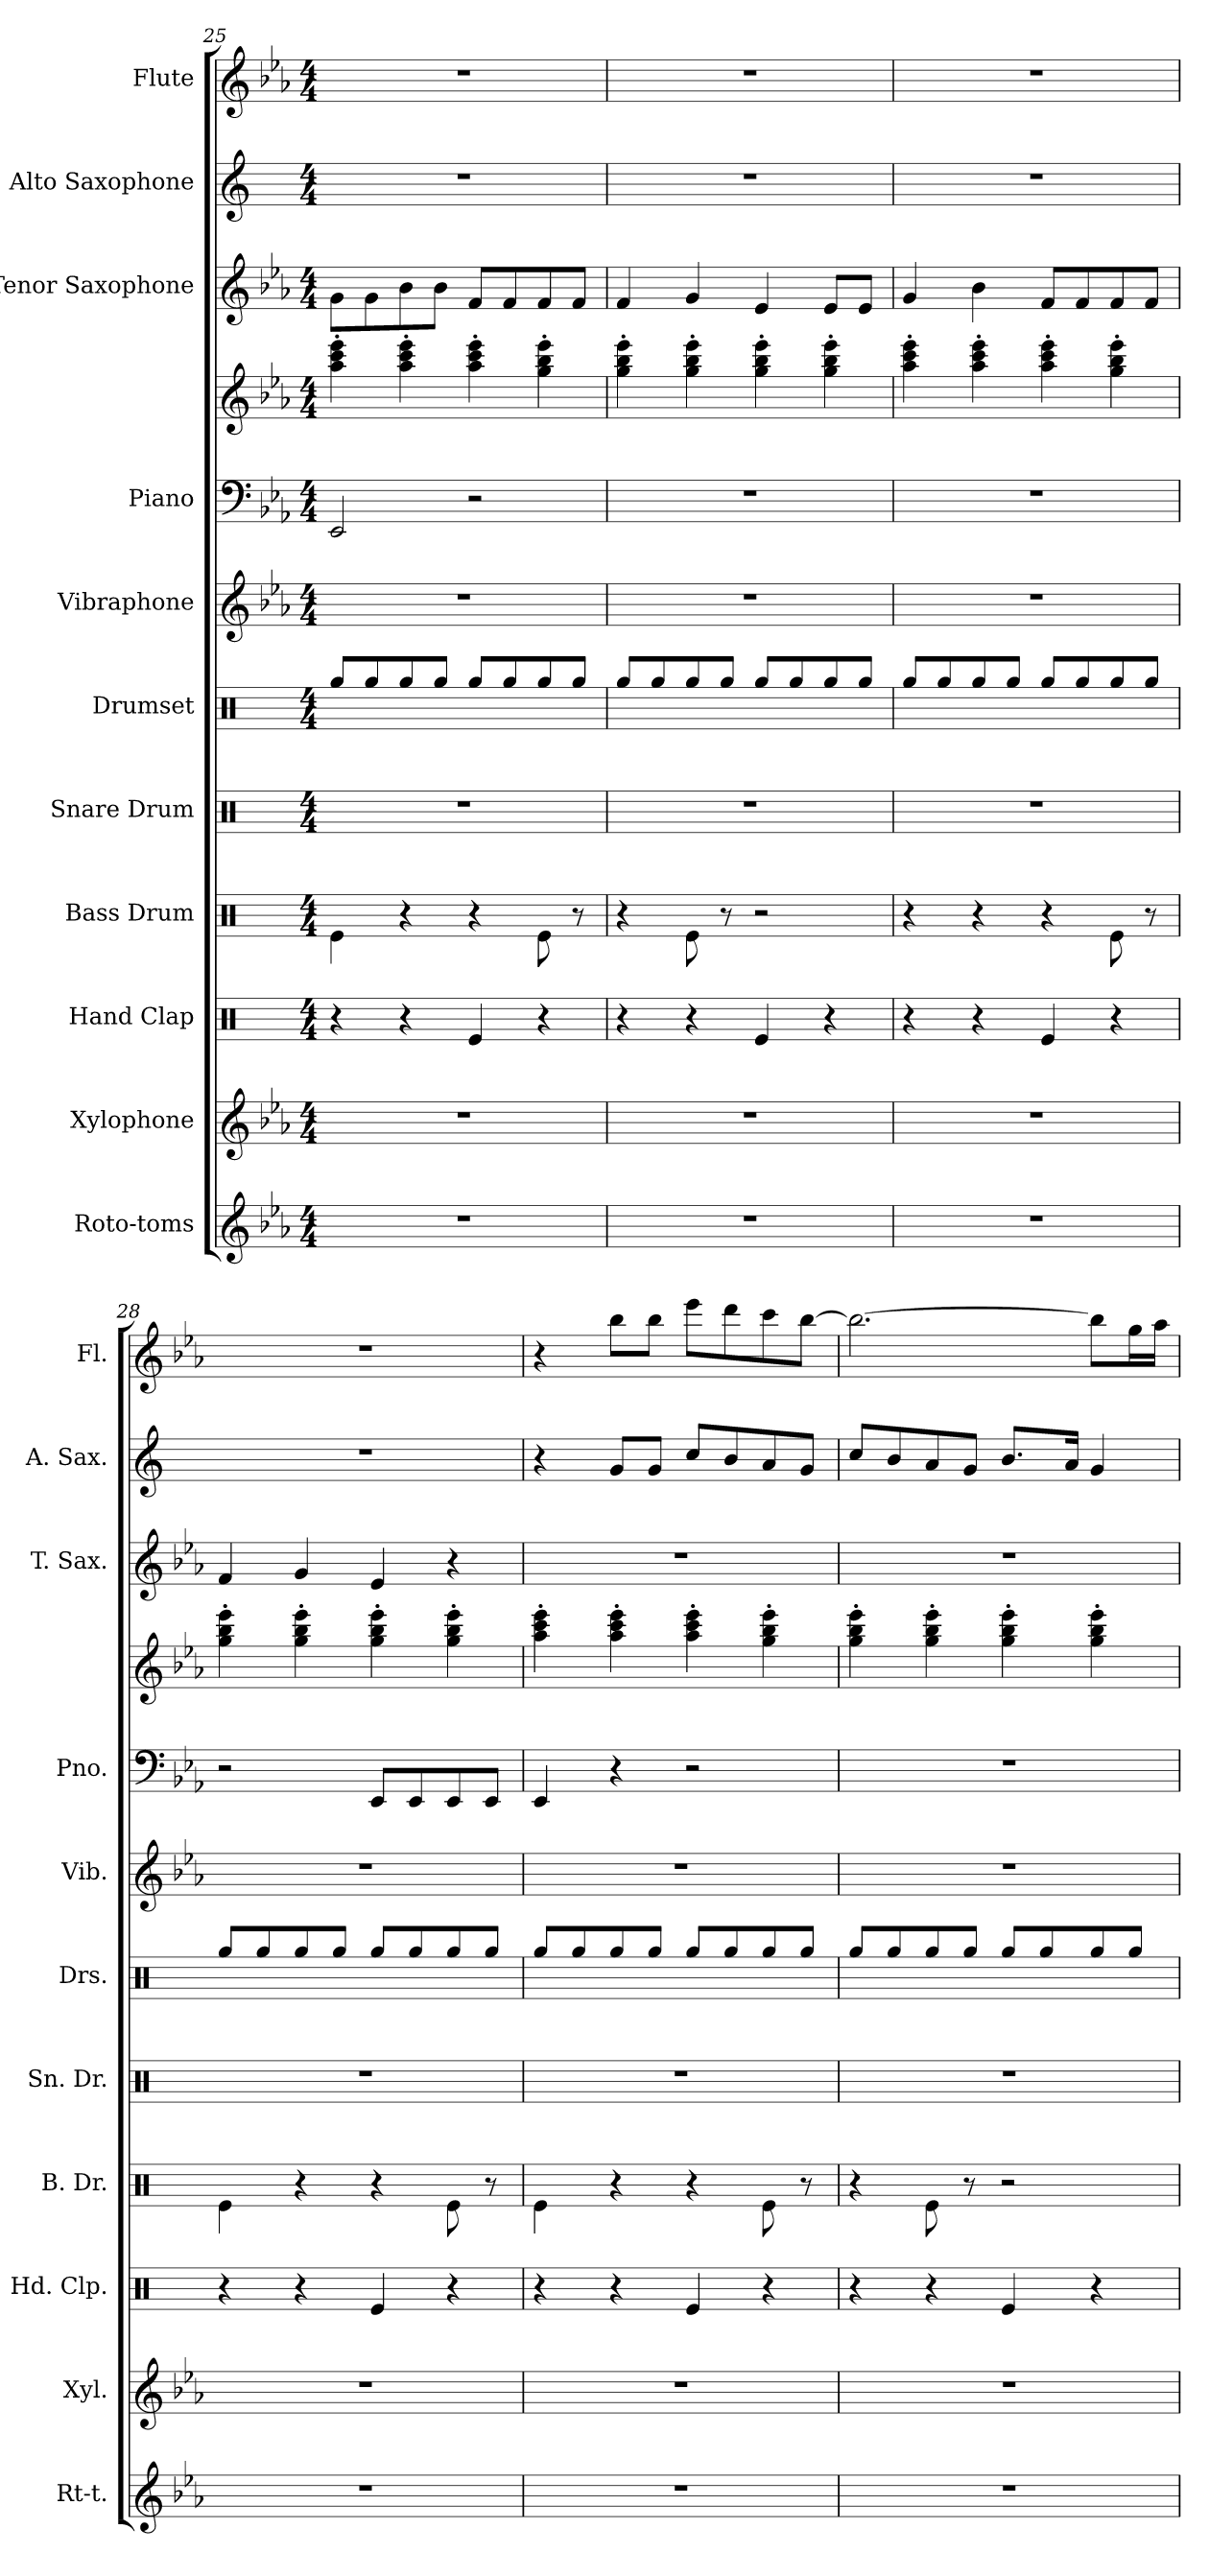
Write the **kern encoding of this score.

**kern	**kern	**kern	**kern	**kern	**kern	**kern	**kern	**kern	**kern	**kern	**kern
*part11	*part10	*part9	*part8	*part7	*part6	*part5	*part4	*part4	*part3	*part2	*part1
*staff12	*staff11	*staff10	*staff9	*staff8	*staff7	*staff6	*staff5	*staff4	*staff3	*staff2	*staff1
*I"Roto-toms	*I"Xylophone	*I"Hand Clap	*I"Bass Drum	*I"Snare Drum	*I"Drumset	*I"Vibraphone	*I"Piano	*	*I"Tenor Saxophone	*I"Alto Saxophone	*I"Flute
*I'Rt-t.	*I'Xyl.	*I'Hd. Clp.	*I'B. Dr.	*I'Sn. Dr.	*I'Drs.	*I'Vib.	*I'Pno.	*	*I'T. Sax.	*I'A. Sax.	*I'Fl.
*clefG2	*clefG2	*clefX	*clefX	*clefX	*clefX	*clefG2	*clefF4	*clefG2	*clefG2	*clefG2	*clefG2
*	*ITrd-7c-12	*	*	*	*	*	*	*	*ITrd8c14	*ITrd5c9	*
*k[b-e-a-]	*k[b-e-a-]	*k[]	*k[]	*k[]	*k[]	*k[b-e-a-]	*k[b-e-a-]	*k[b-e-a-]	*k[b-e-a-]	*k[b-e-a-]	*k[b-e-a-]
*M4/4	*M4/4	*M4/4	*M4/4	*M4/4	*M4/4	*M4/4	*M4/4	*M4/4	*M4/4	*M4/4	*M4/4
=25	=25	=25	=25	=25	=25	=25	=25	=25	=25	=25	=25
1r	1r	4r	4Re\	1r	8Rgg/L	1r	2EE-/	4aa-\' 4ccc\' 4eee-\'	8G\L	1r	1r
.	.	.	.	.	8Rgg/	.	.	.	8G\	.	.
.	.	4r	4r	.	8Rgg/	.	.	4aa-\' 4ccc\' 4eee-\'	8B-\	.	.
.	.	.	.	.	8Rgg/J	.	.	.	8B-\J	.	.
.	.	4Re/	4r	.	8Rgg/L	.	2r	4aa-\' 4ccc\' 4eee-\'	8F/L	.	.
.	.	.	.	.	8Rgg/	.	.	.	8F/	.	.
.	.	4r	8Re\	.	8Rgg/	.	.	4gg\' 4bb-\' 4eee-\'	8F/	.	.
.	.	.	8r	.	8Rgg/J	.	.	.	8F/J	.	.
=26	=26	=26	=26	=26	=26	=26	=26	=26	=26	=26	=26
1r	1r	4r	4r	1r	8Rgg/L	1r	1r	4gg\' 4bb-\' 4eee-\'	4F/	1r	1r
.	.	.	.	.	8Rgg/	.	.	.	.	.	.
.	.	4r	8Re\	.	8Rgg/	.	.	4gg\' 4bb-\' 4eee-\'	4G/	.	.
.	.	.	8r	.	8Rgg/J	.	.	.	.	.	.
.	.	4Re/	2r	.	8Rgg/L	.	.	4gg\' 4bb-\' 4eee-\'	4E-/	.	.
.	.	.	.	.	8Rgg/	.	.	.	.	.	.
.	.	4r	.	.	8Rgg/	.	.	4gg\' 4bb-\' 4eee-\'	8E-/L	.	.
.	.	.	.	.	8Rgg/J	.	.	.	8E-/J	.	.
!!LO:PB:g=z
=27	=27	=27	=27	=27	=27	=27	=27	=27	=27	=27	=27
1r	1r	4r	4r	1r	8Rgg/L	1r	1r	4aa-\' 4ccc\' 4eee-\'	4G/	1r	1r
.	.	.	.	.	8Rgg/	.	.	.	.	.	.
.	.	4r	4r	.	8Rgg/	.	.	4aa-\' 4ccc\' 4eee-\'	4B-\	.	.
.	.	.	.	.	8Rgg/J	.	.	.	.	.	.
.	.	4Re/	4r	.	8Rgg/L	.	.	4aa-\' 4ccc\' 4eee-\'	8F/L	.	.
.	.	.	.	.	8Rgg/	.	.	.	8F/	.	.
.	.	4r	8Re\	.	8Rgg/	.	.	4gg\' 4bb-\' 4eee-\'	8F/	.	.
.	.	.	8r	.	8Rgg/J	.	.	.	8F/J	.	.
=28	=28	=28	=28	=28	=28	=28	=28	=28	=28	=28	=28
1r	1r	4r	4Re\	1r	8Rgg/L	1r	2r	4gg\' 4bb-\' 4eee-\'	4F/	1r	1r
.	.	.	.	.	8Rgg/	.	.	.	.	.	.
.	.	4r	4r	.	8Rgg/	.	.	4gg\' 4bb-\' 4eee-\'	4G/	.	.
.	.	.	.	.	8Rgg/J	.	.	.	.	.	.
.	.	4Re/	4r	.	8Rgg/L	.	8EE-/L	4gg\' 4bb-\' 4eee-\'	4E-/	.	.
.	.	.	.	.	8Rgg/	.	8EE-/	.	.	.	.
.	.	4r	8Re\	.	8Rgg/	.	8EE-/	4gg\' 4bb-\' 4eee-\'	4r	.	.
.	.	.	8r	.	8Rgg/J	.	8EE-/J	.	.	.	.
=29	=29	=29	=29	=29	=29	=29	=29	=29	=29	=29	=29
1r	1r	4r	4Re\	1r	8Rgg/L	1r	4EE-/	4aa-\' 4ccc\' 4eee-\'	1r	4r	4r
.	.	.	.	.	8Rgg/	.	.	.	.	.	.
.	.	4r	4r	.	8Rgg/	.	4r	4aa-\' 4ccc\' 4eee-\'	.	8B-/L	8bb-\L
.	.	.	.	.	8Rgg/J	.	.	.	.	8B-/J	8bb-\J
.	.	4Re/	4r	.	8Rgg/L	.	2r	4aa-\' 4ccc\' 4eee-\'	.	8e-/L	8eee-\L
.	.	.	.	.	8Rgg/	.	.	.	.	8d/	8ddd\
.	.	4r	8Re\	.	8Rgg/	.	.	4gg\' 4bb-\' 4eee-\'	.	8c/	8ccc\
.	.	.	8r	.	8Rgg/J	.	.	.	.	8B-/J	[8bb-\J
=30	=30	=30	=30	=30	=30	=30	=30	=30	=30	=30	=30
1r	1r	4r	4r	1r	8Rgg/L	1r	1r	4gg\' 4bb-\' 4eee-\'	1r	8e-/L	2.bb-\_
.	.	.	.	.	8Rgg/	.	.	.	.	8d/	.
.	.	4r	8Re\	.	8Rgg/	.	.	4gg\' 4bb-\' 4eee-\'	.	8c/	.
.	.	.	8r	.	8Rgg/J	.	.	.	.	8B-/J	.
.	.	4Re/	2r	.	8Rgg/L	.	.	4gg\' 4bb-\' 4eee-\'	.	8.d/L	.
.	.	.	.	.	8Rgg/	.	.	.	.	.	.
.	.	.	.	.	.	.	.	.	.	16c/Jk	.
.	.	4r	.	.	8Rgg/	.	.	4gg\' 4bb-\' 4eee-\'	.	4B-/	8bb-\L]
.	.	.	.	.	8Rgg/J	.	.	.	.	.	16gg\L
.	.	.	.	.	.	.	.	.	.	.	16aa-\JJ
=	=	=	=	=	=	=	=	=	=	=	=
*-	*-	*-	*-	*-	*-	*-	*-	*-	*-	*-	*-
